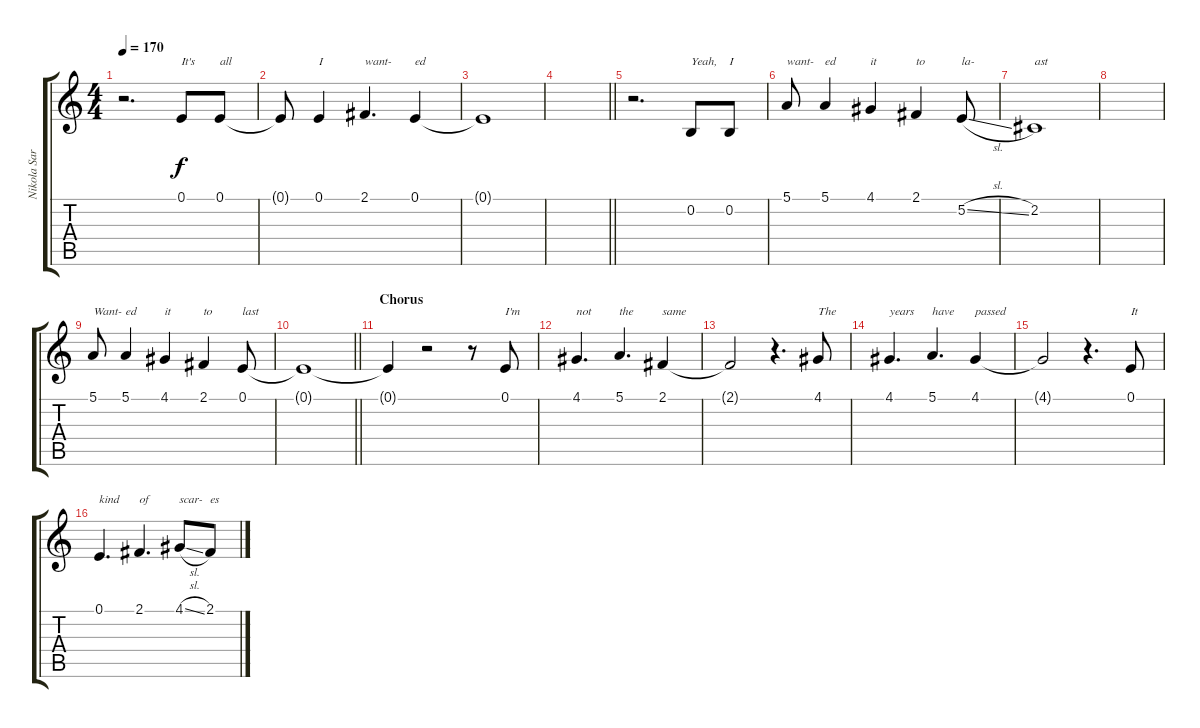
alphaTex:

\track ("Nikola Sarcevic - Vocal" "Nikola Sar") {instrument altosax}
\staff {score tabs}
\tuning (E4 B3 G3 D3 A2 E2) {hide}
\ts (4 4)
\tempo 170
\clef g2
\ks c
r.2{d dy f} 0.1.8{txt "It's"} 0.1.8{txt "all"} |
0.1{t}.8 0.1.4{txt "I"} 2.1.4{d txt "want-"} 0.1.4{txt "ed"} |
0.1{t}.1 |
\barLineRight lightlight
|
r.2{d} 0.2.8{txt "Yeah,"} 0.2.8{txt "I"} |
5.1.8{txt "want-"} 5.1.4{txt "ed"} 4.1.4{txt "it"} 2.1.4{txt "to"} 5.2{sl}.8{txt "la-"} |
2.2.1{txt "ast"} |
|
5.1.8{txt "Want-"} 5.1.4{txt "ed"} 4.1.4{txt "it"} 2.1.4{txt "to"} 0.1.8{txt "last"} |
\barLineRight lightlight
0.1{t}.1 |
\section ("" "Chorus")
0.1{t}.4 r.2 r.8 0.1.8{txt "I'm"} |
4.1.4{d txt "not"} 5.1.4{d txt "the"} 2.1.4{txt "same"} |
2.1{t}.2 r.4{d} 4.1.8{txt "The"} |
4.1.4{d txt "years"} 5.1.4{d txt "have"} 4.1.4{txt "passed"} |
4.1{t}.2 r.4{d} 0.1.8{txt "It"} |
0.1.4{d txt "kind"} 2.1.4{d txt "of"} 4.1{sl}.8{txt "scar-"} 2.1.8{txt "es"}
